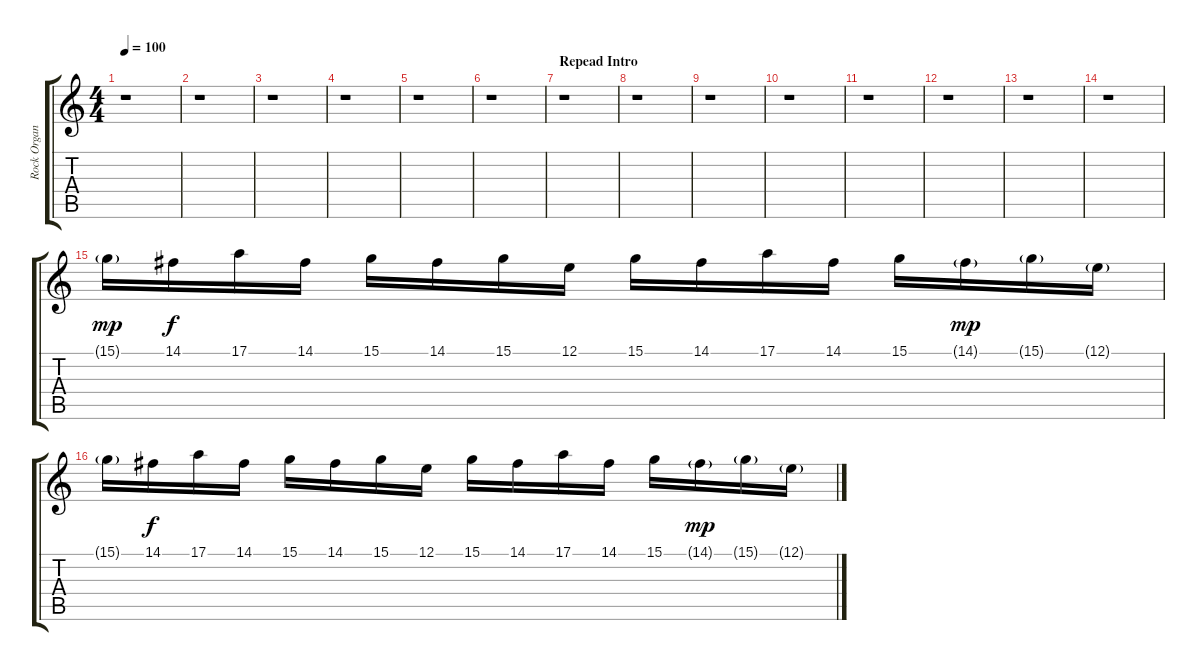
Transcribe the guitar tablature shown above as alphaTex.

\track ("Rock Organ" "Rock Organ") {instrument rockorgan}
\staff {score tabs}
\tuning (E4 B3 G3 D3 A2 E2) {hide}
\ts (4 4)
\tempo 100
\clef g2
\ks c
r.1{dy mp} |
r.1 |
r.1 |
r.1 |
r.1 |
r.1 |
\section ("" "Repead Intro")
r.1 |
r.1 |
r.1 |
r.1 |
r.1 |
r.1 |
r.1 |
r.1 |
15.1{g}.16{volume 10 balance 0} 14.1.16{dy f balance 16} 17.1.16 14.1.16 15.1.16 14.1.16 15.1.16 12.1.16 15.1.16 14.1.16 17.1.16 14.1.16 15.1.16 14.1{g}.16{dy mp} 15.1{g}.16 12.1{g}.16 |
15.1{g}.16{balance 16} 14.1.16{dy f} 17.1.16 14.1.16 15.1.16 14.1.16 15.1.16 12.1.16 15.1.16 14.1.16 17.1.16 14.1.16 15.1.16 14.1{g}.16{dy mp} 15.1{g}.16 12.1{g}.16
